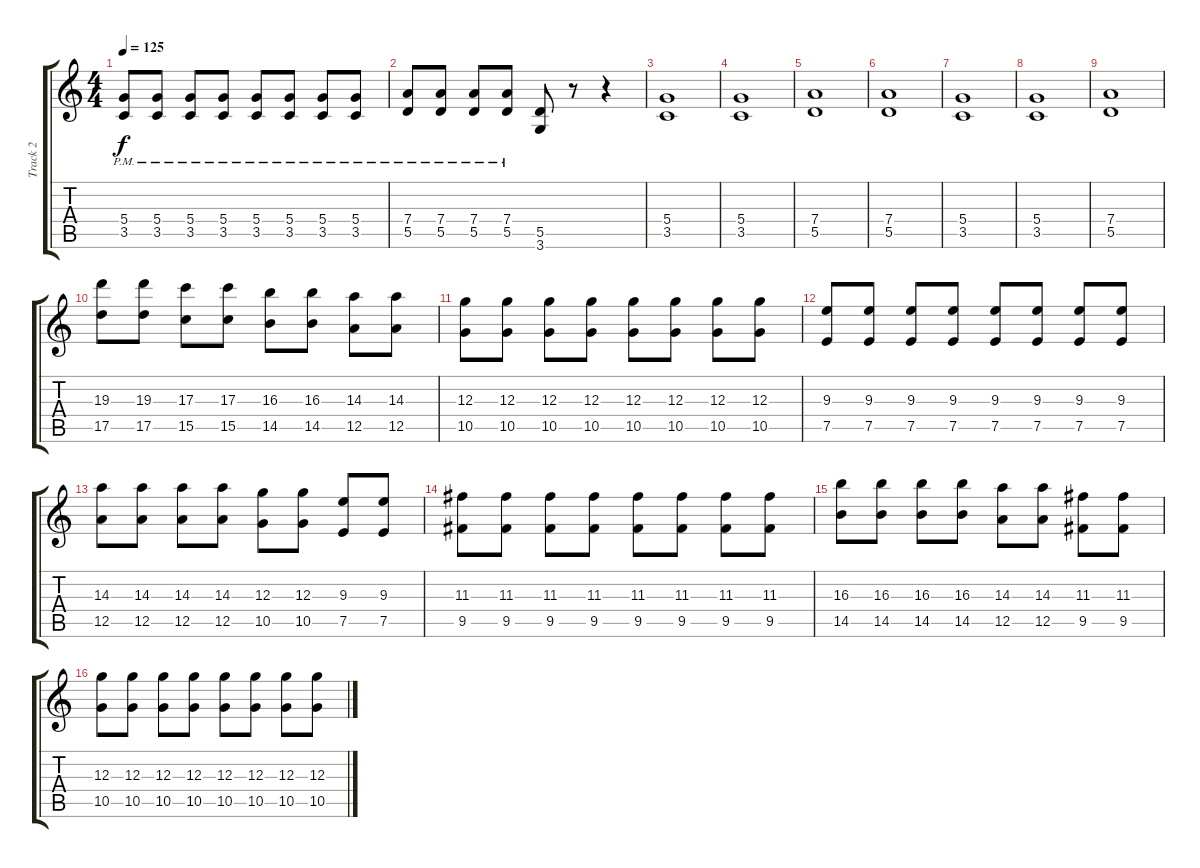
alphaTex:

\track ("Track 2" "Track 2") {instrument distortionguitar}
\staff {score tabs}
\tuning (E4 B3 G3 D3 A2 E2) {hide}
\ts (4 4)
\tempo 125
\clef g2
\ks c
(5.4{pm} 3.5{pm}).8{dy f} (5.4{pm} 3.5{pm}).8 (5.4{pm} 3.5{pm}).8 (5.4{pm} 3.5{pm}).8 (5.4{pm} 3.5{pm}).8 (5.4{pm} 3.5{pm}).8 (5.4{pm} 3.5{pm}).8 (5.4{pm} 3.5{pm}).8 |
(7.4{pm} 5.5{pm}).8 (7.4{pm} 5.5{pm}).8 (7.4{pm} 5.5{pm}).8 (7.4{pm} 5.5{pm}).8 (5.5 3.6).8 r.8 r.4 |
(5.4 3.5).1 |
(5.4 3.5).1 |
(7.4 5.5).1 |
(7.4 5.5).1 |
(5.4 3.5).1 |
(5.4 3.5).1 |
(7.4 5.5).1 |
(19.3 17.5).8 (19.3 17.5).8 (17.3 15.5).8 (17.3 15.5).8 (16.3 14.5).8 (16.3 14.5).8 (14.3 12.5).8 (14.3 12.5).8 |
(12.3 10.5).8 (12.3 10.5).8 (12.3 10.5).8 (12.3 10.5).8 (12.3 10.5).8 (12.3 10.5).8 (12.3 10.5).8 (12.3 10.5).8 |
(9.3 7.5).8 (9.3 7.5).8 (9.3 7.5).8 (9.3 7.5).8 (9.3 7.5).8 (9.3 7.5).8 (9.3 7.5).8 (9.3 7.5).8 |
(14.3 12.5).8 (14.3 12.5).8 (14.3 12.5).8 (14.3 12.5).8 (12.3 10.5).8 (12.3 10.5).8 (9.3 7.5).8 (9.3 7.5).8 |
(11.3 9.5).8 (11.3 9.5).8 (11.3 9.5).8 (11.3 9.5).8 (11.3 9.5).8 (11.3 9.5).8 (11.3 9.5).8 (11.3 9.5).8 |
(16.3 14.5).8 (16.3 14.5).8 (16.3 14.5).8 (16.3 14.5).8 (14.3 12.5).8 (14.3 12.5).8 (11.3 9.5).8 (11.3 9.5).8 |
(12.3 10.5).8 (12.3 10.5).8 (12.3 10.5).8 (12.3 10.5).8 (12.3 10.5).8 (12.3 10.5).8 (12.3 10.5).8 (12.3 10.5).8
